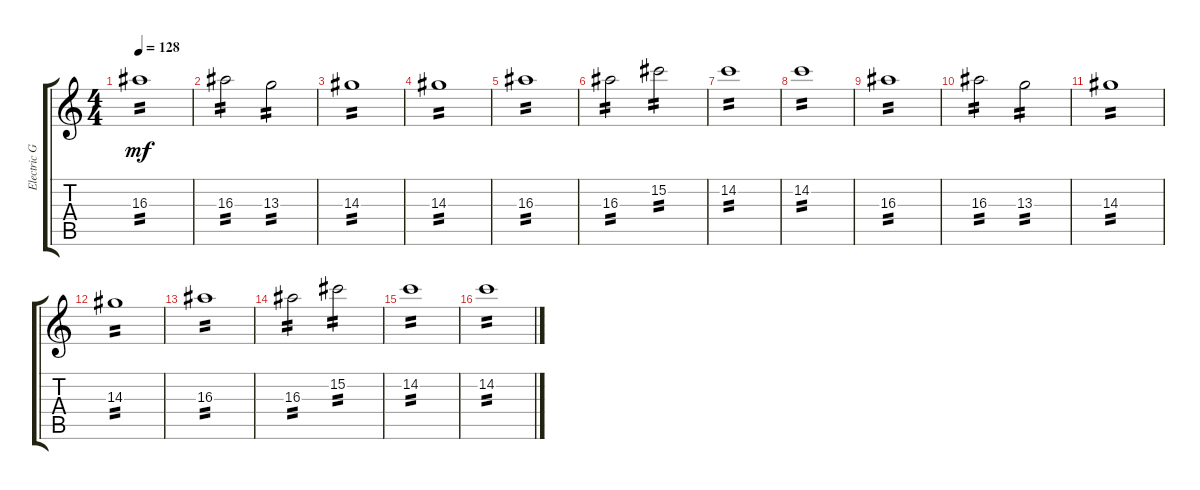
\track ("Electric Guitar" "Electric G") {instrument distortionguitar}
\staff {score tabs}
\tuning (Eb4 Bb3 Gb3 Db3 Ab2 Eb2) {hide}
\ts (4 4)
\tempo 128
\clef g2
\ks c
16.3.1{tp 2 dy mf} |
16.3.2{tp 2} 13.3.2{tp 2} |
14.3.1{tp 2} |
14.3.1{tp 2} |
16.3.1{tp 2} |
16.3.2{tp 2} 15.2.2{tp 2} |
14.2.1{tp 2} |
14.2.1{tp 2} |
16.3.1{tp 2} |
16.3.2{tp 2} 13.3.2{tp 2} |
14.3.1{tp 2} |
14.3.1{tp 2} |
16.3.1{tp 2} |
16.3.2{tp 2} 15.2.2{tp 2} |
14.2.1{tp 2} |
14.2.1{tp 2}
